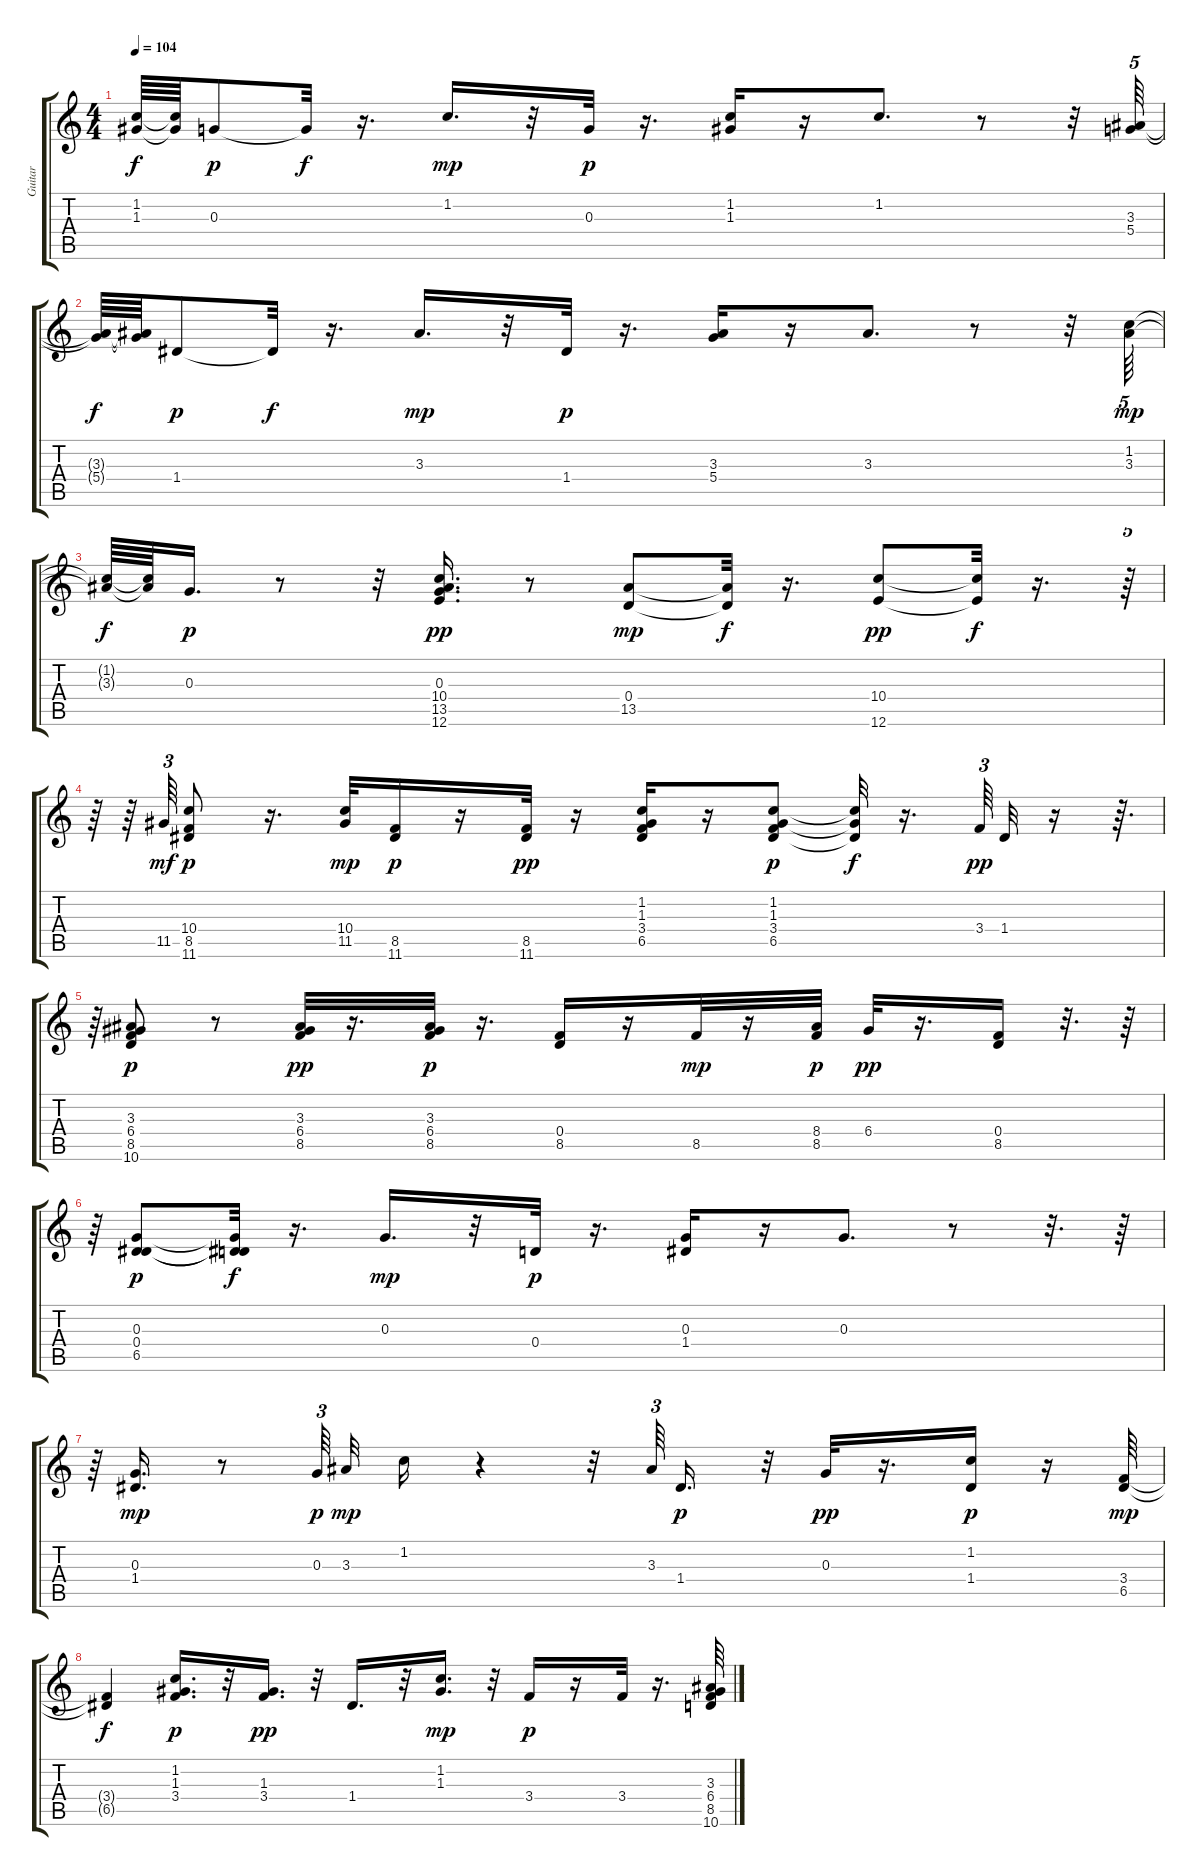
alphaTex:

\track ("Guitar" "Guitar") {instrument acousticguitarsteel}
\staff {score tabs}
\tuning (E4 B3 G3 D3 A2 E2) {hide}
\ts (4 4)
\tempo 104
\clef g2
\ks c
(1.2{t} 1.3{t}).64{dy f} (1.2{t} 1.3{t}).64 0.3.8{dy p} 0.3{t}.32{dy f} r.16{d} 1.2.16{d dy mp} r.32 0.3.32{dy p} r.16{d} (1.2 1.3).16 r.16 1.2.8{d} r.8 r.32 (3.3 5.4).64{tu (5 4)} |
(3.3{t} 5.4{t}).64{dy f} (3.3{t} 5.4{t}).64 1.4.8{dy p} 1.4{t}.32{dy f} r.16{d} 3.3.16{d dy mp} r.32 1.4.32{dy p} r.16{d} (3.3 5.4).16 r.16 3.3.8{d} r.8 r.32 (1.2 3.3).64{tu (5 4) dy mp} |
(1.2{t} 3.3{t}).64{dy f} (1.2{t} 3.3{t}).64 0.3.16{d dy p} r.8 r.32 (0.3 10.4 13.5 12.6).16{d dy pp} r.8 (0.4 13.5).8{dy mp} (0.4{t} 13.5{t}).32{dy f} r.16{d} (10.4 12.6).8{dy pp} (10.4{t} 12.6{t}).32{dy f} r.16{d} r.64{tu (5 4)} |
r.64 r.64 11.5.64{tu (3 2) dy mf} (10.4 8.5 11.6).8{dy p} r.16{d} (10.4 11.5).32{dy mp} (8.5 11.6).16{dy p} r.16 (8.5 11.6).32{dy pp} r.16 (1.2 1.3 3.4 6.5).16 r.16 (1.2 1.3 3.4 6.5).8{dy p} (1.2{t} 1.3{t} 6.5{t}).32{dy f} r.16{d} 3.4.64{tu (3 2) dy pp} 1.4.32 r.16 r.64{d} |
r.64 (3.3 6.4 8.5 10.6).8{dy p} r.8 (3.3 6.4 8.5).32{dy pp} r.16{d} (3.3 6.4 8.5).32{dy p} r.16{d} (0.4 8.5).16 r.16 8.5.32{dy mp} r.16 (8.4 8.5).32{dy p} 6.4.32{dy pp} r.16{d} (0.4 8.5).16 r.32{d} r.64 |
r.64 (0.3 0.4 6.5).8{dy p} (0.3{t} 0.4{t} 6.5{t}).32{dy f} r.16{d} 0.3.16{d dy mp} r.32 0.4.32{dy p} r.16{d} (0.3 1.4).16 r.16 0.3.8{d} r.8 r.32{d} r.64 |
r.64 (0.3 1.4).16{d dy mp} r.8 0.3.64{tu (3 2) dy p} 3.3.32{dy mp} 1.2.16 r.4 r.32 3.3.64{tu (3 2)} 1.4.16{d dy p} r.32 0.3.32{dy pp} r.16{d} (1.2 1.4).16{dy p} r.16 (3.4 6.5).64{dy mp} |
(3.4{t} 6.5{t}).4{dy f} (1.2 1.3 3.4).16{d dy p} r.32 (1.3 3.4).16{d dy pp} r.32 1.4.16{d} r.32 (1.2 1.3).16{d dy mp} r.32 3.4.16{dy p} r.16 3.4.32 r.16{d} (3.3 6.4 8.5 10.6).64
